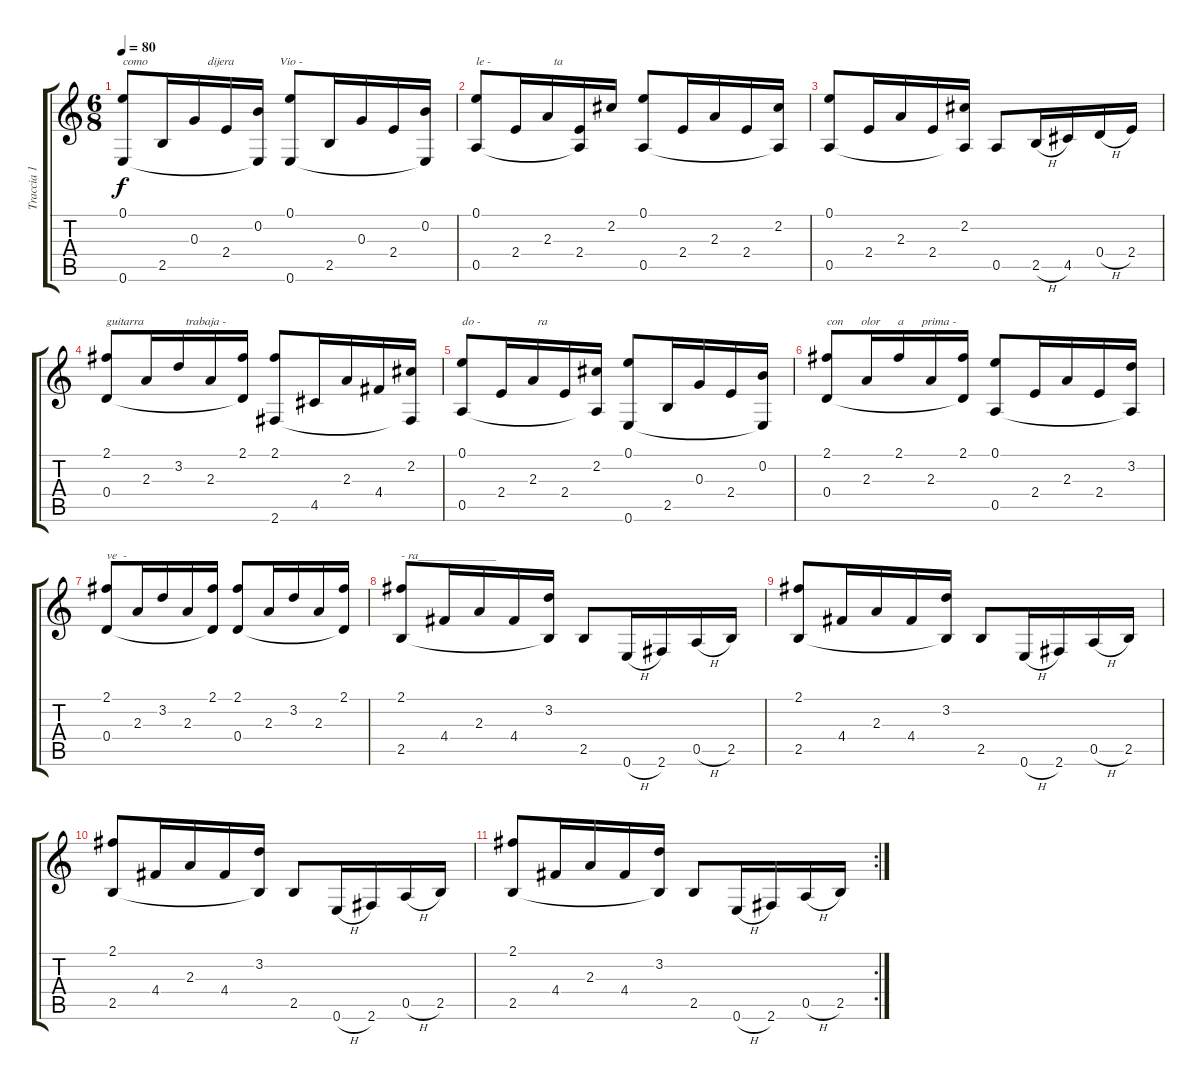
\track ("Traccia 1" "Traccia 1") {instrument acousticguitarnylon}
\staff {score tabs}
\tuning (E4 B3 G3 D3 A2 E2) {hide}
\ts (6 8)
\tempo 80
\clef g2
\ks c
(0.1 0.6).8{txt "como                    dijera               Vio -" dy f} 2.5.16 0.3.16 2.4.16 (0.2 0.6{t}).16 (0.1 0.6).8 2.5.16 0.3.16 2.4.16 (0.2 0.6{t}).16 |
(0.1 0.5).8{txt "le -                     ta"} 2.4.16 2.3.16 (2.4 0.5{t}).16 2.2.16 (0.1 0.5).8 2.4.16 2.3.16 2.4.16 (2.2 0.5{t}).16 |
(0.1 0.5).8 2.4.16 2.3.16 2.4.16 (2.2 0.5{t}).16 0.5.8 2.5{h}.16 4.5.16 0.4{h}.16 2.4.16 |
(2.1 0.4).8{txt "guitarra              trabaja - "} 2.3.16 3.2.16 2.3.16 (2.1 0.4{t}).16 (2.1 2.6).8 4.5.16 2.3.16 4.4.16 (2.2 2.6{t}).16 |
(0.1 0.5).8{txt "do -                   ra"} 2.4.16 2.3.16 2.4.16 (2.2 0.5{t}).16 (0.1 0.6).8 2.5.16 0.3.16 2.4.16 (0.2 0.6{t}).16 |
(2.1 0.4).8{txt "con      olor      a      prima - "} 2.3.16 2.1.16 2.3.16 (2.1 0.4{t}).16 (0.1 0.5).8 2.4.16 2.3.16 2.4.16 (3.2 0.5{t}).16 |
(2.1 0.4).8{txt "ve  - "} 2.3.16 3.2.16 2.3.16 (2.1 0.4{t}).16 (2.1 0.4).8 2.3.16 3.2.16 2.3.16 (2.1 0.4{t}).16 |
(2.1 2.5).8{txt "- ra_____________"} 4.4.16 2.3.16 4.4.16 (3.2 2.5{t}).16 2.5.8 0.6{h}.16 2.6.16 0.5{h}.16 2.5.16 |
(2.1 2.5).8 4.4.16 2.3.16 4.4.16 (3.2 2.5{t}).16 2.5.8 0.6{h}.16 2.6.16 0.5{h}.16 2.5.16 |
(2.1 2.5).8 4.4.16 2.3.16 4.4.16 (3.2 2.5{t}).16 2.5.8 0.6{h}.16 2.6.16 0.5{h}.16 2.5.16 |
\rc 2
(2.1 2.5).8 4.4.16 2.3.16 4.4.16 (3.2 2.5{t}).16 2.5.8 0.6{h}.16 2.6.16 0.5{h}.16 2.5.16
